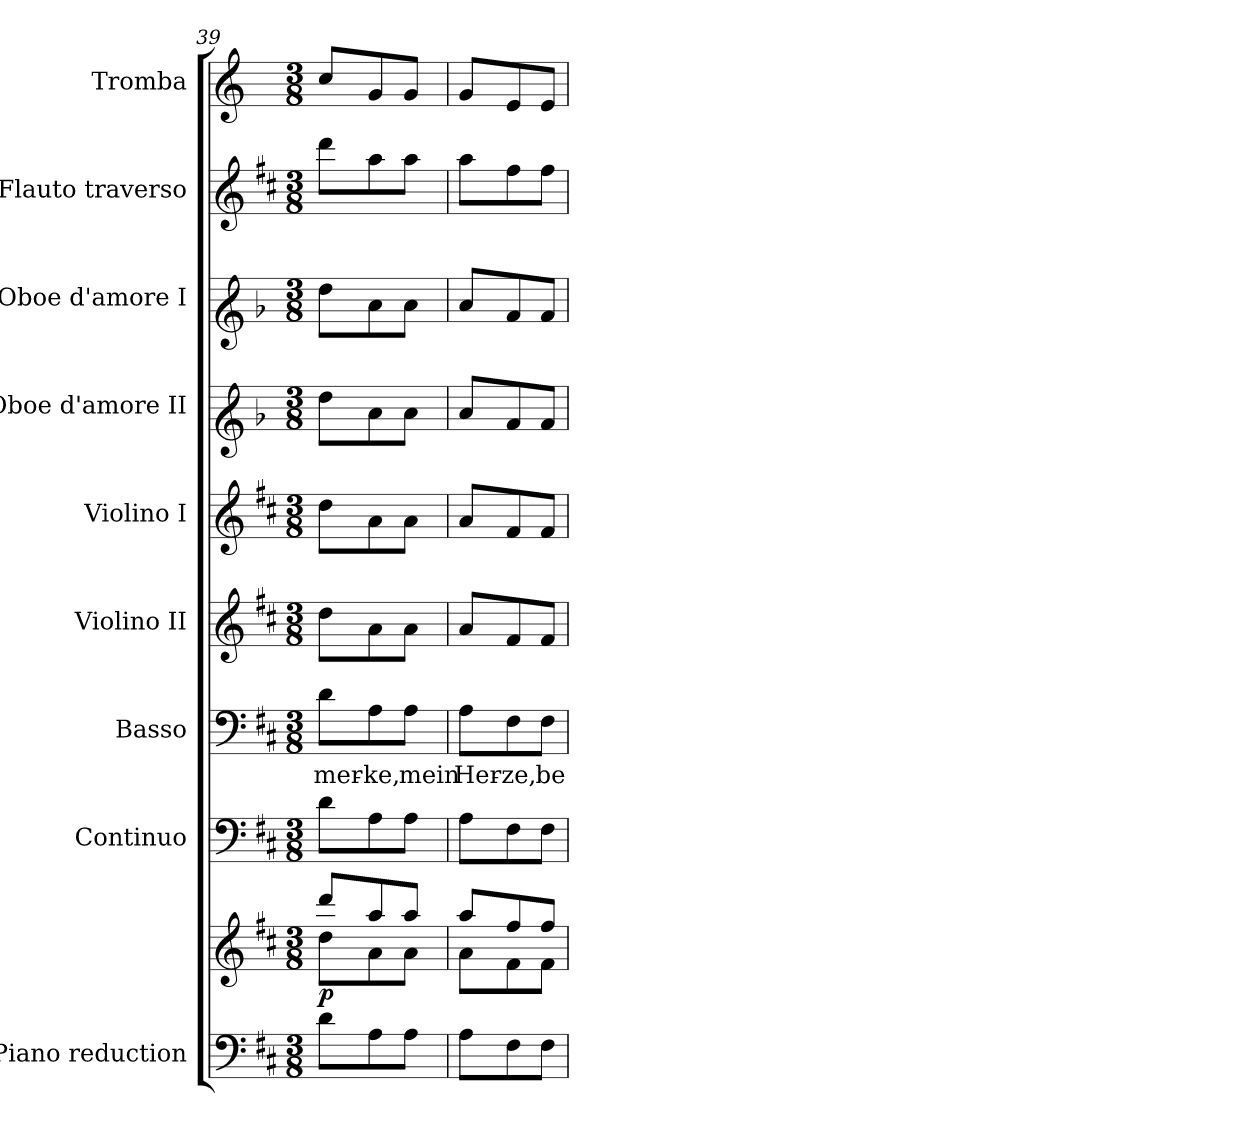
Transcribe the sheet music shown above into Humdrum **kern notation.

**kern	**kern	**dynam	**kern	**dynam	**kern	**text	**kern	**dynam	**kern	**dynam	**kern	**dynam	**kern	**dynam	**kern	**dynam	**kern	**dynam
*part9	*part9	*part9	*part8	*part8	*part7	*part7	*part6	*part6	*part5	*part5	*part4	*part4	*part3	*part3	*part2	*part2	*part1	*part1
*staff10	*staff9	*staff9/10	*staff8	*staff8	*staff7	*staff7	*staff6	*staff6	*staff5	*staff5	*staff4	*staff4	*staff3	*staff3	*staff2	*staff2	*staff1	*staff1
*I"Piano reduction	*	*	*I"Continuo	*	*I"Basso	*	*I"Violino II	*	*I"Violino I	*	*I"Oboe d'amore II	*	*I"Oboe d'amore I	*	*I"Flauto traverso	*	*I"Tromba	*
*I'Pno	*	*	*	*	*	*	*I'Vln	*	*I'Vln	*	*	*	*	*	*I'Fl	*	*	*
*clefF4	*clefG2	*	*clefF4	*	*clefF4	*	*clefG2	*	*clefG2	*	*clefG1	*	*clefG1	*	*clefG2	*	*clefG2	*
*	*	*	*	*	*	*	*	*	*	*	*ITrd2c3	*	*ITrd2c3	*	*	*	*ITrd-1c-2	*
*k[f#c#]	*k[f#c#]	*	*k[f#c#]	*	*k[f#c#]	*	*k[f#c#]	*	*k[f#c#]	*	*k[f#c#]	*	*k[f#c#]	*	*k[f#c#]	*	*k[f#c#]	*
*M3/8	*M3/8	*	*M3/8	*	*M3/8	*	*M3/8	*	*M3/8	*	*M3/8	*	*M3/8	*	*M3/8	*	*M3/8	*
=39	=39	=39	=39	=39	=39	=39	=39	=39	=39	=39	=39	=39	=39	=39	=39	=39	=39	=39
*	*^	*	*	*	*	*	*	*	*	*	*	*	*	*	*	*	*	*
!	!	!	!LO:DY:b	!	!LO:DY:a	!	!LO:LY:b	!	!LO:DY:b	!	!LO:DY:b	!	!LO:DY:b	!	!LO:DY:b	!	!LO:DY:b	!	!LO:DY:b
8d\L	8ddd/L	8dd\L	p	8d\L	other-dynamics	8d\L	mer-	8dd\L	other-dynamics	8dd\L	other-dynamics	8dd\L	other-dynamics	8dd\L	other-dynamics	8ddd\L	other-dynamics	8dd/L	other-dynamics
!	!	!	!	!	!	!	!LO:LY:b	!	!	!	!	!	!	!	!	!	!	!	!
8A\	8aa/	8a\	.	8A\	.	8A\	-ke,	8a\	.	8a\	.	8a\	.	8a\	.	8aa\	.	8a/	.
!	!	!	!	!	!	!	!LO:LY:b	!	!	!	!	!	!	!	!	!	!	!	!
8A\J	8aa/J	8a\J	.	8A\J	.	8A\J	mein	8a\J	.	8a\J	.	8a\J	.	8a\J	.	8aa\J	.	8a/J	.
=40	=40	=40	=40	=40	=40	=40	=40	=40	=40	=40	=40	=40	=40	=40	=40	=40	=40	=40	=40
!	!	!	!	!	!	!	!LO:LY:b	!	!	!	!	!	!	!	!	!	!	!	!
8A\L	8aa/L	8a\L	.	8A\L	.	8A\L	Her-	8a/L	.	8a/L	.	8a/L	.	8a/L	.	8aa\L	.	8a/L	.
!	!	!	!	!	!	!	!LO:LY:b	!	!	!	!	!	!	!	!	!	!	!	!
8F#\	8ff#/	8f#\	.	8F#\	.	8F#\	-ze,	8f#/	.	8f#/	.	8f#/	.	8f#/	.	8ff#\	.	8f#/	.
!	!	!	!	!	!	!	!LO:LY:b	!	!	!	!	!	!	!	!	!	!	!	!
8F#\J	8ff#/J	8f#\J	.	8F#\J	.	8F#\J	be-	8f#/J	.	8f#/J	.	8f#/J	.	8f#/J	.	8ff#\J	.	8f#/J	.
*	*v	*v	*	*	*	*	*	*	*	*	*	*	*	*	*	*	*	*	*
=	=	=	=	=	=	=	=	=	=	=	=	=	=	=	=	=	=	=
*-	*-	*-	*-	*-	*-	*-	*-	*-	*-	*-	*-	*-	*-	*-	*-	*-	*-	*-
